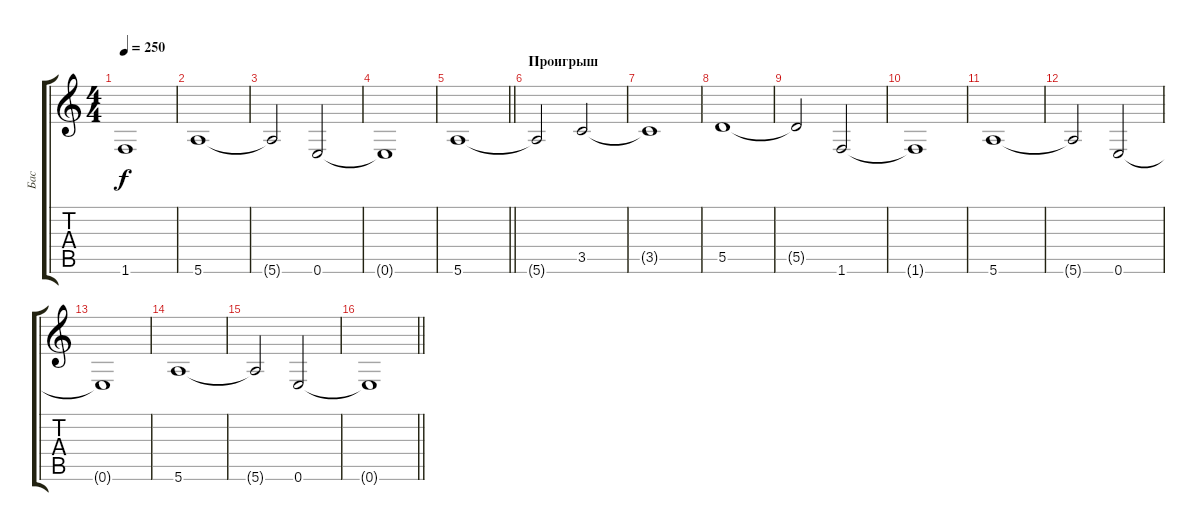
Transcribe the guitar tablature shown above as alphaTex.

\track ("Бас" "Бас") {instrument electricbasspick}
\staff {score tabs}
\tuning (E4 B3 G3 D3 A2 E2) {hide}
\ts (4 4)
\tempo 250
\clef g2
\ks c
1.6{t}.1{dy f} |
5.6.1 |
5.6{t}.2 0.6.2 |
0.6{t}.1 |
\barLineRight lightlight
5.6.1 |
\section ("" "Проигрыш")
5.6{t}.2 3.5.2 |
3.5{t}.1 |
5.5.1 |
5.5{t}.2 1.6.2 |
1.6{t}.1 |
5.6.1 |
5.6{t}.2 0.6.2 |
0.6{t}.1 |
5.6.1 |
5.6{t}.2 0.6.2 |
\barLineRight lightlight
0.6{t}.1
